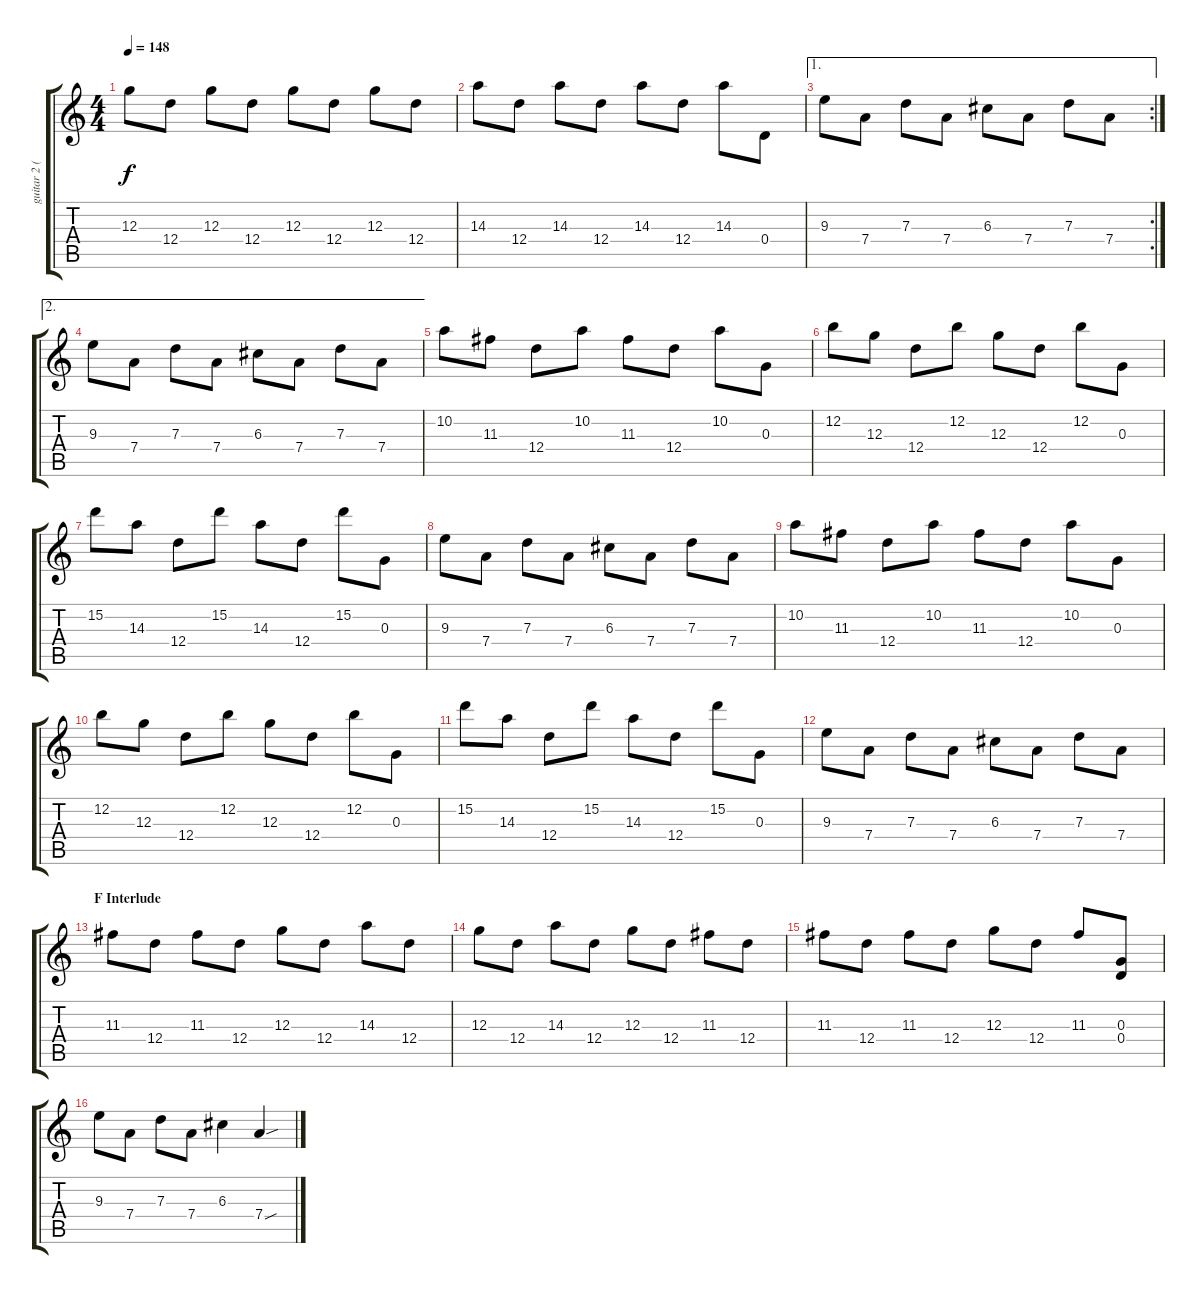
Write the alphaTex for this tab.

\track ("guitar 2 (for stereo) sound" "guitar 2 (") {mute instrument distortionguitar}
\staff {score tabs}
\tuning (E4 B3 G3 D3 A2 E2) {hide}
\ts (4 4)
\tempo 148
\clef g2
\ks c
12.3.8{dy f} 12.4.8 12.3.8 12.4.8 12.3.8 12.4.8 12.3.8 12.4.8 |
14.3.8 12.4.8 14.3.8 12.4.8 14.3.8 12.4.8 14.3.8 0.4.8 |
\ae 1
\rc 2
9.3.8 7.4.8 7.3.8 7.4.8 6.3.8 7.4.8 7.3.8 7.4.8 |
\ae 2
9.3.8 7.4.8 7.3.8 7.4.8 6.3.8 7.4.8 7.3.8 7.4.8 |
10.2.8 11.3.8 12.4.8 10.2.8 11.3.8 12.4.8 10.2.8 0.3.8 |
12.2.8 12.3.8 12.4.8 12.2.8 12.3.8 12.4.8 12.2.8 0.3.8 |
15.2.8 14.3.8 12.4.8 15.2.8 14.3.8 12.4.8 15.2.8 0.3.8 |
9.3.8 7.4.8 7.3.8 7.4.8 6.3.8 7.4.8 7.3.8 7.4.8 |
10.2.8 11.3.8 12.4.8 10.2.8 11.3.8 12.4.8 10.2.8 0.3.8 |
12.2.8 12.3.8 12.4.8 12.2.8 12.3.8 12.4.8 12.2.8 0.3.8 |
15.2.8 14.3.8 12.4.8 15.2.8 14.3.8 12.4.8 15.2.8 0.3.8 |
9.3.8 7.4.8 7.3.8 7.4.8 6.3.8 7.4.8 7.3.8 7.4.8 |
\section ("" "F Interlude")
11.3.8 12.4.8 11.3.8 12.4.8 12.3.8 12.4.8 14.3.8 12.4.8 |
12.3.8 12.4.8 14.3.8 12.4.8 12.3.8 12.4.8 11.3.8 12.4.8 |
11.3.8 12.4.8 11.3.8 12.4.8 12.3.8 12.4.8 11.3.8 (0.3 0.4).8 |
9.3.8 7.4.8 7.3.8 7.4.8 6.3.4 7.4{sou}.4
